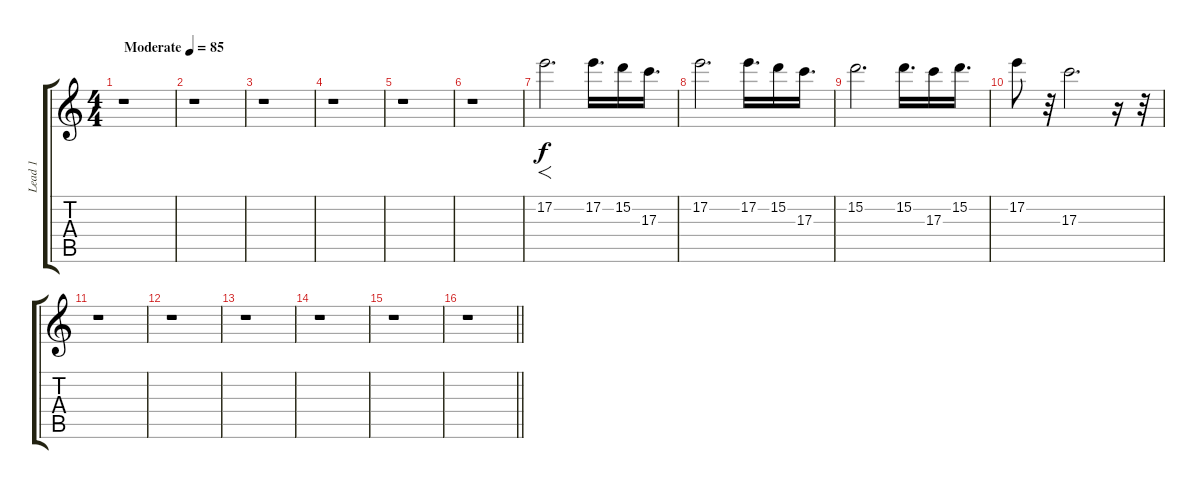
\track ("Lead 1" "Lead 1") {instrument overdrivenguitar}
\staff {score tabs}
\tuning (E4 B3 G3 D3 A2 E2) {hide}
\ts (4 4)
\tempo (85 "Moderate")
\clef g2
\ks c
r.1{dy f instrument overdrivenguitar} |
r.1 |
r.1 |
r.1 |
r.1 |
r.1 |
17.2.2{f d volume 5 instrument distortionguitar} 17.2.16{d} 15.2.16 17.3.16{d} |
17.2.2{d} 17.2.16{d} 15.2.16 17.3.16{d} |
15.2.2{d} 15.2.16{d} 17.3.16 15.2.16{d} |
17.2.8 r.32 17.3.2{d} r.16 r.32 |
r.1 |
r.1 |
r.1 |
r.1 |
r.1 |
\barLineRight lightlight
r.1
